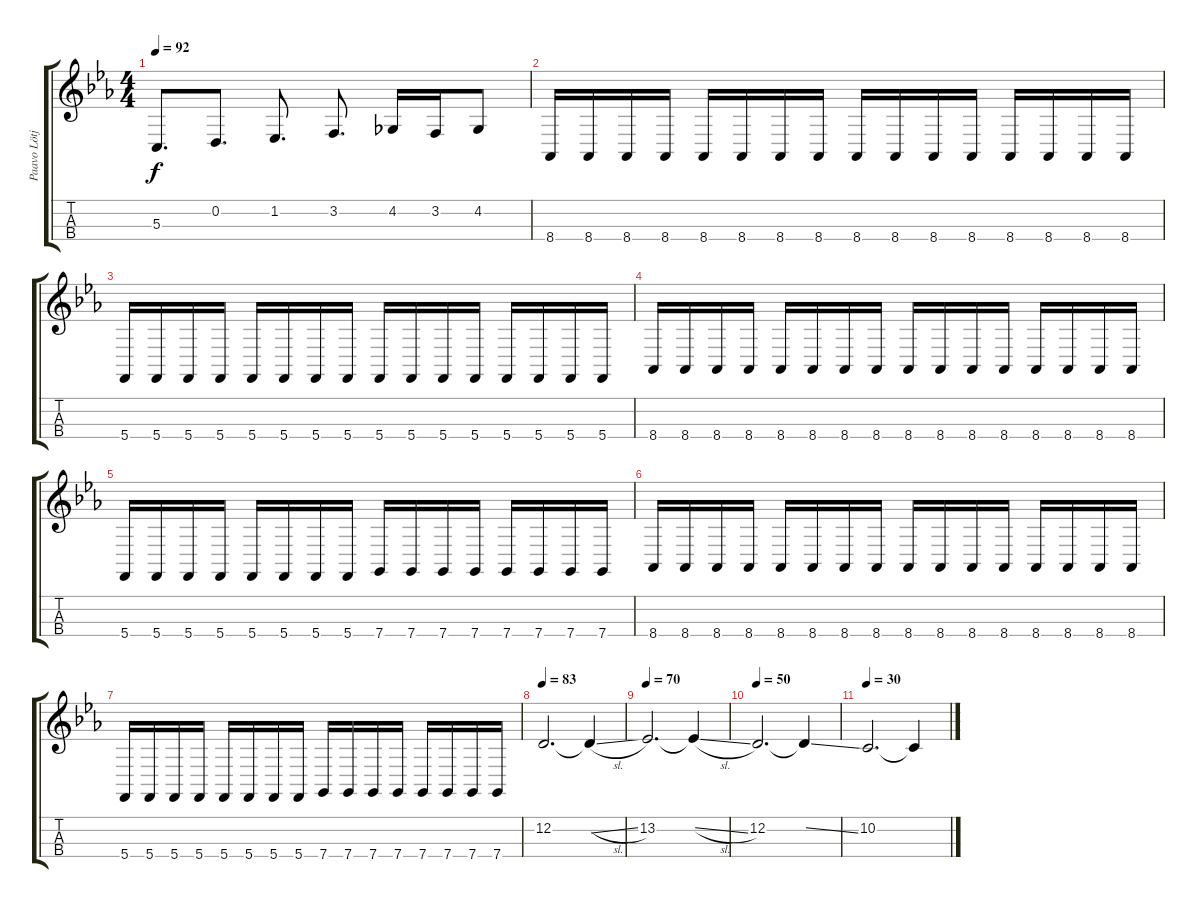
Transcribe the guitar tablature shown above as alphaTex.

\track ("Paavo Lötjönen" "Paavo Lötj") {instrument cello}
\staff {score tabs}
\tuning (A3 D3 G2 C2) {hide}
\ts (4 4)
\tempo 92
\clef g2
\ks cminor
5.3.8{d dy f} 0.2.8{d} 1.2.8{d} 3.2.8{d} 4.2.16 3.2.16 4.2.8 |
8.4.16 8.4.16 8.4.16 8.4.16 8.4.16 8.4.16 8.4.16 8.4.16 8.4.16 8.4.16 8.4.16 8.4.16 8.4.16 8.4.16 8.4.16 8.4.16 |
5.4.16 5.4.16 5.4.16 5.4.16 5.4.16 5.4.16 5.4.16 5.4.16 5.4.16 5.4.16 5.4.16 5.4.16 5.4.16 5.4.16 5.4.16 5.4.16 |
8.4.16 8.4.16 8.4.16 8.4.16 8.4.16 8.4.16 8.4.16 8.4.16 8.4.16 8.4.16 8.4.16 8.4.16 8.4.16 8.4.16 8.4.16 8.4.16 |
5.4.16 5.4.16 5.4.16 5.4.16 5.4.16 5.4.16 5.4.16 5.4.16 7.4.16 7.4.16 7.4.16 7.4.16 7.4.16 7.4.16 7.4.16 7.4.16 |
8.4.16 8.4.16 8.4.16 8.4.16 8.4.16 8.4.16 8.4.16 8.4.16 8.4.16 8.4.16 8.4.16 8.4.16 8.4.16 8.4.16 8.4.16 8.4.16 |
5.4.16 5.4.16 5.4.16 5.4.16 5.4.16 5.4.16 5.4.16 5.4.16 7.4.16 7.4.16 7.4.16 7.4.16 7.4.16 7.4.16 7.4.16 7.4.16 |
\tempo 83
12.2.2{d} 12.2{sl t}.4 |
\tempo 70
13.2.2{d} 13.2{sl t}.4 |
\tempo 50
12.2.2{d} 12.2{ss t}.4 |
\tempo 30
10.2.2{d} 10.2{t}.4
